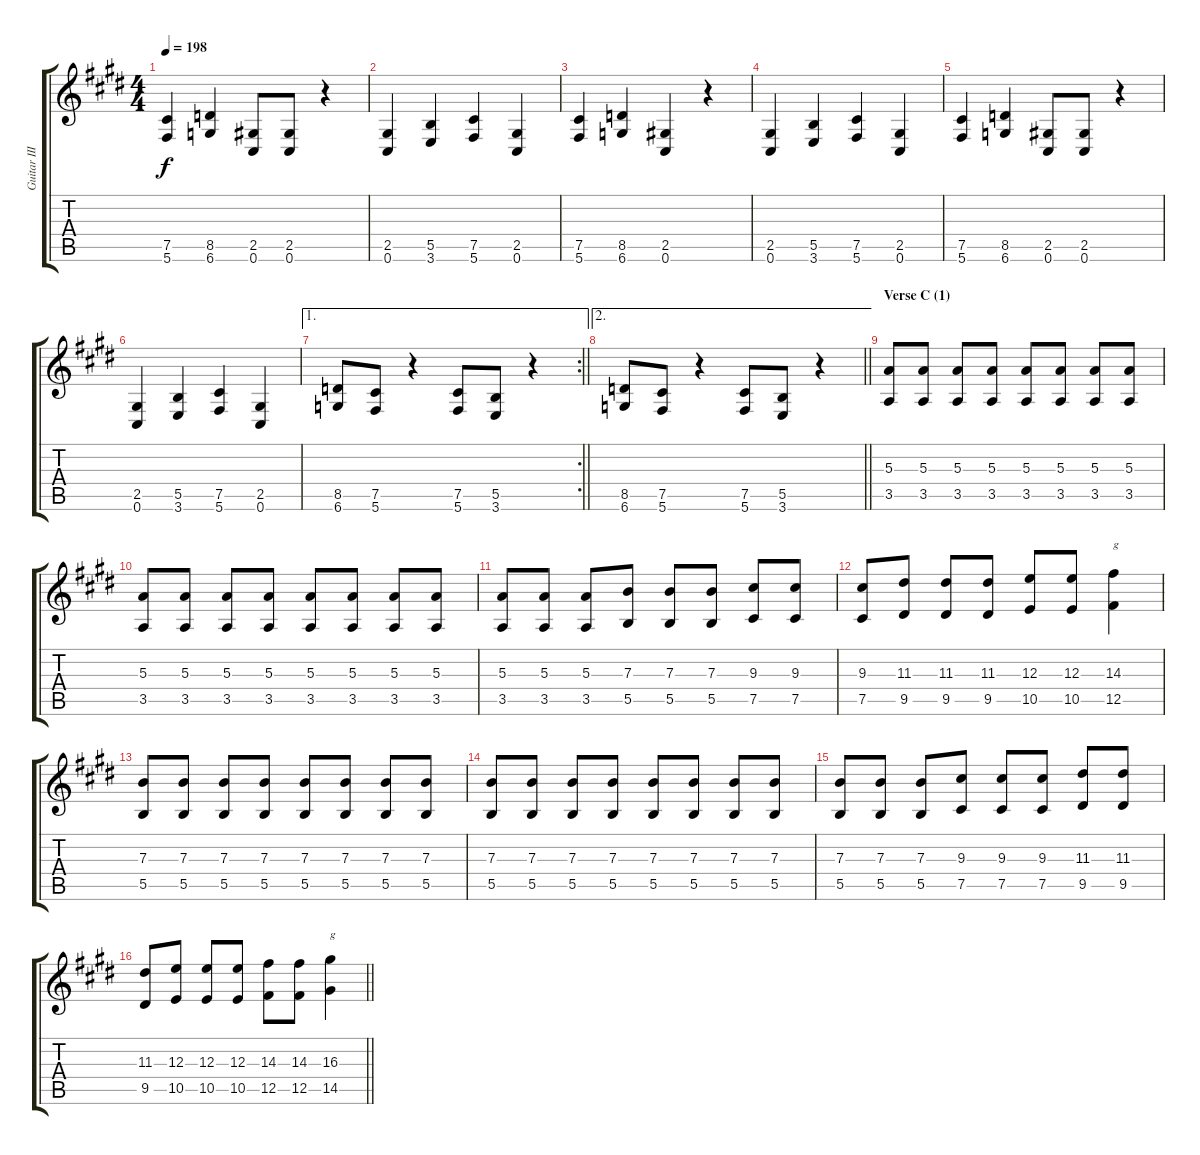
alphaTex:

\track ("Guitar III" "Guitar III") {instrument distortionguitar}
\staff {score tabs}
\tuning (Db4 Ab3 E3 B2 Gb2 Db2) {hide}
\ts (4 4)
\tempo 198
\clef g2
\ks c#minor
(7.5 5.6).4{dy f} (8.5 6.6).4 (2.5 0.6).8 (2.5 0.6).8 r.4 |
(2.5 0.6).4 (5.5 3.6).4 (7.5 5.6).4 (2.5 0.6).4 |
(7.5 5.6).4 (8.5 6.6).4 (2.5 0.6).4 r.4 |
(2.5 0.6).4 (5.5 3.6).4 (7.5 5.6).4 (2.5 0.6).4 |
(7.5 5.6).4 (8.5 6.6).4 (2.5 0.6).8 (2.5 0.6).8 r.4 |
(2.5 0.6).4 (5.5 3.6).4 (7.5 5.6).4 (2.5 0.6).4 |
\ae 1
\rc 2
\barLineRight lightlight
(8.5 6.6).8 (7.5 5.6).8 r.4 (7.5 5.6).8 (5.5 3.6).8 r.4 |
\ae 2
\barLineRight lightlight
(8.5 6.6).8 (7.5 5.6).8 r.4 (7.5 5.6).8 (5.5 3.6).8 r.4 |
\section ("" "Verse C (1)")
(5.3 3.5).8 (5.3 3.5).8 (5.3 3.5).8 (5.3 3.5).8 (5.3 3.5).8 (5.3 3.5).8 (5.3 3.5).8 (5.3 3.5).8 |
(5.3 3.5).8 (5.3 3.5).8 (5.3 3.5).8 (5.3 3.5).8 (5.3 3.5).8 (5.3 3.5).8 (5.3 3.5).8 (5.3 3.5).8 |
(5.3 3.5).8 (5.3 3.5).8 (5.3 3.5).8 (7.3 5.5).8 (7.3 5.5).8 (7.3 5.5).8 (9.3 7.5).8 (9.3 7.5).8 |
(9.3 7.5).8 (11.3 9.5).8 (11.3 9.5).8 (11.3 9.5).8 (12.3 10.5).8 (12.3 10.5).8 (14.3 12.5).4{txt "g"} |
(7.3 5.5).8 (7.3 5.5).8 (7.3 5.5).8 (7.3 5.5).8 (7.3 5.5).8 (7.3 5.5).8 (7.3 5.5).8 (7.3 5.5).8 |
(7.3 5.5).8 (7.3 5.5).8 (7.3 5.5).8 (7.3 5.5).8 (7.3 5.5).8 (7.3 5.5).8 (7.3 5.5).8 (7.3 5.5).8 |
(7.3 5.5).8 (7.3 5.5).8 (7.3 5.5).8 (9.3 7.5).8 (9.3 7.5).8 (9.3 7.5).8 (11.3 9.5).8 (11.3 9.5).8 |
\barLineRight lightlight
(11.3 9.5).8 (12.3 10.5).8 (12.3 10.5).8 (12.3 10.5).8 (14.3 12.5).8 (14.3 12.5).8 (16.3 14.5).4{txt "g"}
